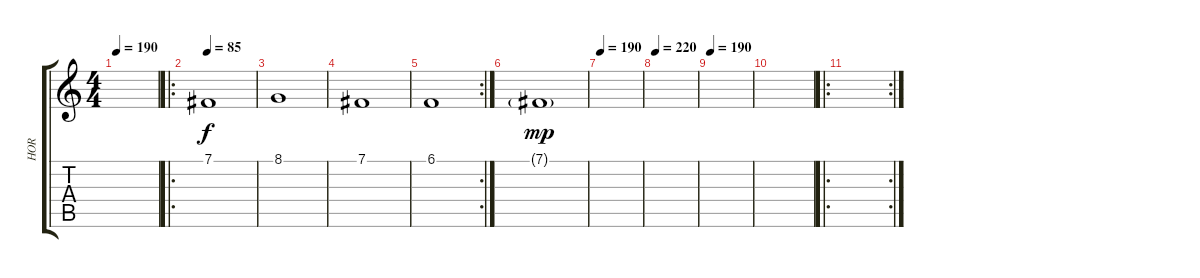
\track ("HOR" "HOR") {instrument choiraahs}
\staff {score tabs}
\tuning (B3 Gb2 D3 A2 E2 B1) {hide}
\ts (4 4)
\tempo 190
\clef g2
\ks c
|
\ro
\tempo 85
7.1.1 |
8.1.1 |
7.1.1 |
\rc 2
6.1.1 |
7.1{g}.1{dy mp volume 7} |
\tempo 190
|
\tempo 220
|
\tempo 190
|
|
\ro
\rc 2
